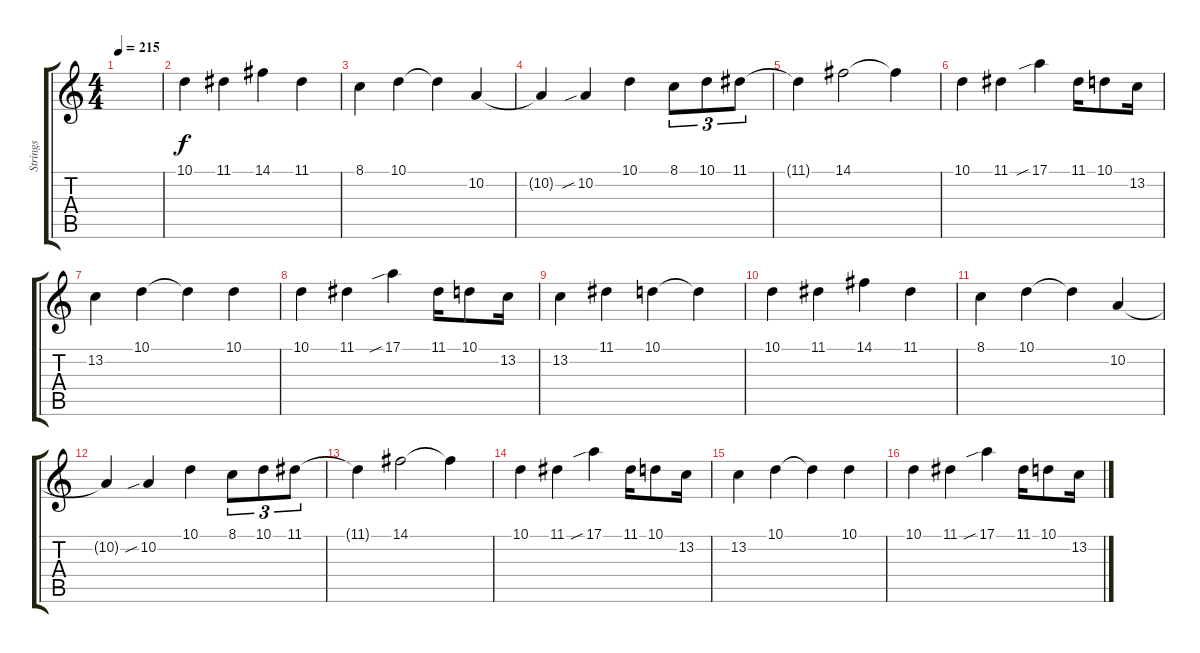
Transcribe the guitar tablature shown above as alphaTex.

\track ("Strings" "Strings") {instrument stringensemble1}
\staff {score tabs}
\tuning (E4 B3 G3 D3 A2 E2) {hide}
\ts (4 4)
\tempo 215
\clef g2
\ks c
|
10.1.4 11.1.4 14.1.4 11.1.4 |
8.1.4 10.1.4 10.1{t}.4 10.2.4 |
10.2{t}.4 10.2{sib}.4 10.1.4 8.1.8{tu (3 2)} 10.1.8{tu (3 2)} 11.1.8{tu (3 2)} |
11.1{t}.4 14.1.2 14.1{t}.4 |
10.1.4 11.1.4 17.1{sib}.4 11.1.16 10.1.8 13.2.16 |
13.2.4 10.1.4 10.1{t}.4 10.1.4 |
10.1.4 11.1.4 17.1{sib}.4 11.1.16 10.1.8 13.2.16 |
13.2.4 11.1.4 10.1.4 10.1{t}.4 |
10.1.4 11.1.4 14.1.4 11.1.4 |
8.1.4 10.1.4 10.1{t}.4 10.2.4 |
10.2{t}.4 10.2{sib}.4 10.1.4 8.1.8{tu (3 2)} 10.1.8{tu (3 2)} 11.1.8{tu (3 2)} |
11.1{t}.4 14.1.2 14.1{t}.4 |
10.1.4 11.1.4 17.1{sib}.4 11.1.16 10.1.8 13.2.16 |
13.2.4 10.1.4 10.1{t}.4 10.1.4 |
10.1.4 11.1.4 17.1{sib}.4 11.1.16 10.1.8 13.2.16
